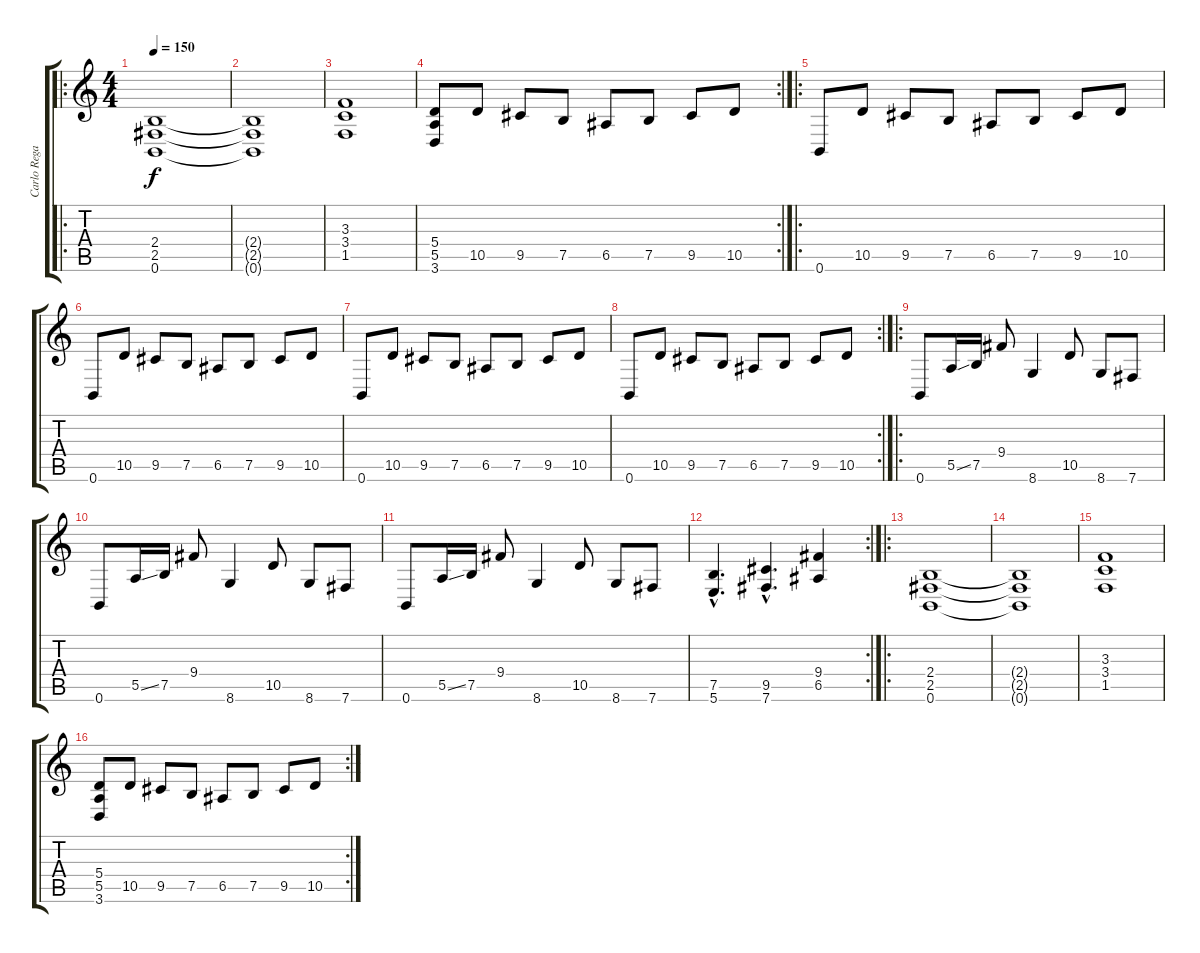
\track ("Carlo Regadas (Guitar 2)" "Carlo Rega") {instrument distortionguitar}
\staff {score tabs}
\tuning (B3 Gb3 D3 A2 E2 B1) {hide}
\ro
\ts (4 4)
\tempo 150
\clef g2
\ks c
(2.4 2.5 0.6).1{dy f} |
(2.4{t} 2.5{t} 0.6{t}).1 |
(3.3 3.4 1.5).1 |
\rc 2
(5.4 5.5 3.6).8 10.5.8 9.5.8 7.5.8 6.5.8 7.5.8 9.5.8 10.5.8 |
\ro
0.6.8 10.5.8 9.5.8 7.5.8 6.5.8 7.5.8 9.5.8 10.5.8 |
0.6.8 10.5.8 9.5.8 7.5.8 6.5.8 7.5.8 9.5.8 10.5.8 |
0.6.8 10.5.8 9.5.8 7.5.8 6.5.8 7.5.8 9.5.8 10.5.8 |
\rc 2
0.6.8 10.5.8 9.5.8 7.5.8 6.5.8 7.5.8 9.5.8 10.5.8 |
\ro
0.6.8 5.5{ss}.16 7.5.16 9.4.8 8.6.4 10.5.8 8.6.8 7.6.8 |
0.6.8 5.5{ss}.16 7.5.16 9.4.8 8.6.4 10.5.8 8.6.8 7.6.8 |
0.6.8 5.5{ss}.16 7.5.16 9.4.8 8.6.4 10.5.8 8.6.8 7.6.8 |
\rc 2
(7.5{hac} 5.6{hac}).4{d} (9.5{hac} 7.6{hac}).4{d} (9.4 6.5).4 |
\ro
(2.4 2.5 0.6).1 |
(2.4{t} 2.5{t} 0.6{t}).1 |
(3.3 3.4 1.5).1 |
\rc 2
(5.4 5.5 3.6).8 10.5.8 9.5.8 7.5.8 6.5.8 7.5.8 9.5.8 10.5.8
